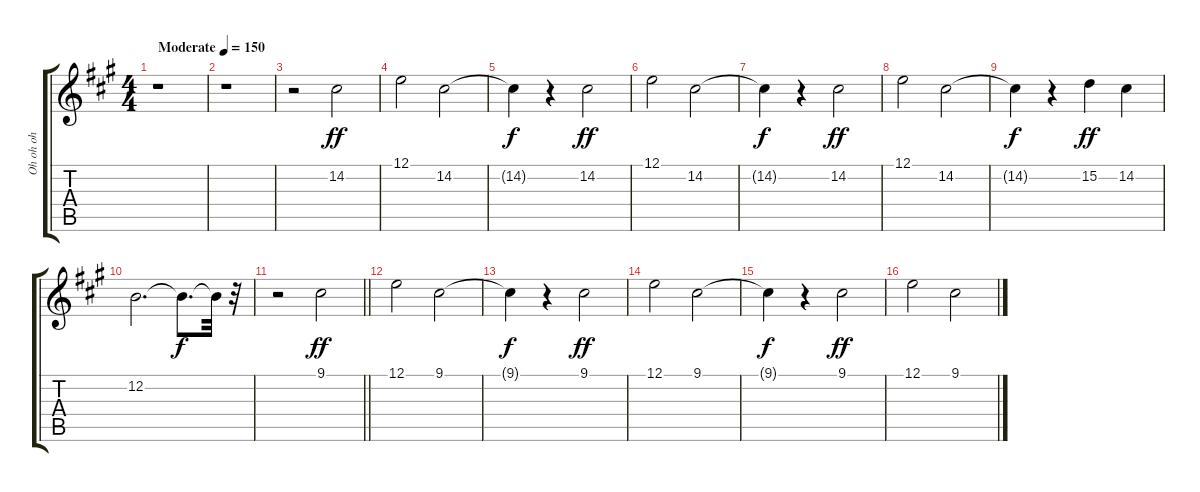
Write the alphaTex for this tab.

\track ("Oh oh oh" "Oh oh oh") {instrument synthvoice}
\staff {score tabs}
\tuning (E4 B3 G3 D3 A2 E2) {hide}
\ts (4 4)
\tempo (150 "Moderate")
\clef g2
\ks a
r.1{dy ff instrument synthvoice} |
r.1 |
r.2 14.2.2{instrument synthvoice} |
12.1.2 14.2.2 |
14.2{t}.4{dy f} r.4 14.2.2{dy ff} |
12.1.2 14.2.2 |
14.2{t}.4{dy f} r.4 14.2.2{dy ff} |
12.1.2 14.2.2 |
14.2{t}.4{dy f} r.4 15.2.4{dy ff} 14.2.4 |
12.2.2{d} 12.2{t}.8{d dy f} 12.2{t}.32 r.32 |
\barLineRight lightlight
r.2 9.1.2{dy ff} |
12.1.2 9.1.2 |
9.1{t}.4{dy f} r.4 9.1.2{dy ff} |
12.1.2 9.1.2 |
9.1{t}.4{dy f} r.4 9.1.2{dy ff} |
12.1.2 9.1.2
